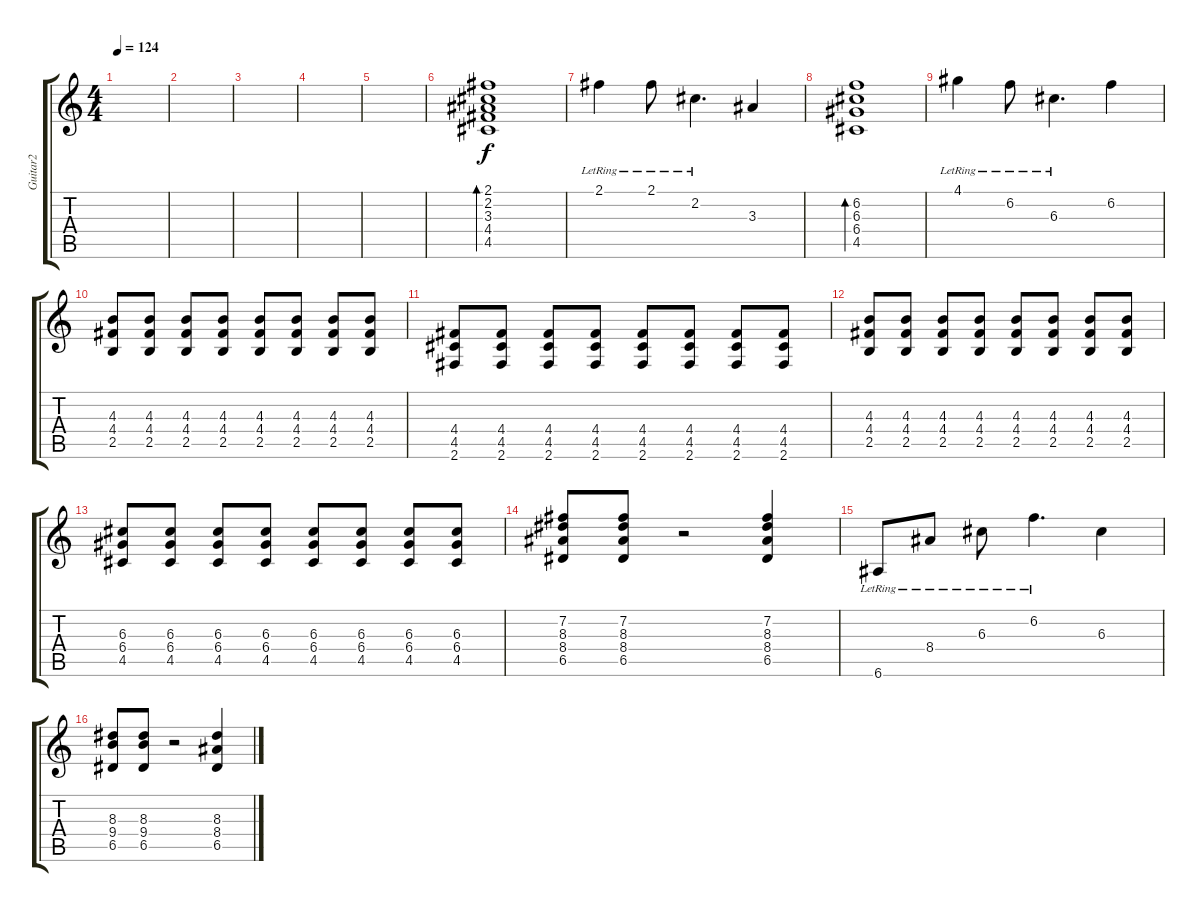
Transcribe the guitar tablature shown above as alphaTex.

\track ("Guitar2" "Guitar2") {instrument distortionguitar}
\staff {score tabs}
\tuning (E4 B3 G3 D3 A2 E2) {hide}
\ts (4 4)
\tempo 124
\clef g2
\ks c
|
|
|
|
|
(2.1 2.2 3.3 4.4 4.5).1{bd 120 volume 7} |
2.1{lr}.4 2.1{lr}.8 2.2{lr}.4{d} 3.3.4 |
(6.2 6.3 6.4 4.5).1{bd 60} |
4.1{lr}.4 6.2{lr}.8 6.3{lr}.4{d} 6.2.4 |
(4.3 4.4 2.5).8 (4.3 4.4 2.5).8 (4.3 4.4 2.5).8 (4.3 4.4 2.5).8 (4.3 4.4 2.5).8 (4.3 4.4 2.5).8 (4.3 4.4 2.5).8 (4.3 4.4 2.5).8 |
(4.4 4.5 2.6).8 (4.4 4.5 2.6).8 (4.4 4.5 2.6).8 (4.4 4.5 2.6).8 (4.4 4.5 2.6).8 (4.4 4.5 2.6).8 (4.4 4.5 2.6).8 (4.4 4.5 2.6).8 |
(4.3 4.4 2.5).8 (4.3 4.4 2.5).8 (4.3 4.4 2.5).8 (4.3 4.4 2.5).8 (4.3 4.4 2.5).8 (4.3 4.4 2.5).8 (4.3 4.4 2.5).8 (4.3 4.4 2.5).8 |
(6.3 6.4 4.5).8 (6.3 6.4 4.5).8 (6.3 6.4 4.5).8 (6.3 6.4 4.5).8 (6.3 6.4 4.5).8 (6.3 6.4 4.5).8 (6.3 6.4 4.5).8 (6.3 6.4 4.5).8 |
(7.2 8.3 8.4 6.5).8 (7.2 8.3 8.4 6.5).8 r.2 (7.2 8.3 8.4 6.5).4 |
6.6{lr}.8 8.4{lr}.8 6.3{lr}.8 6.2{lr}.4{d} 6.3.4 |
(8.3 9.4 6.5).8 (8.3 9.4 6.5).8 r.2 (8.3 8.4 6.5).4
